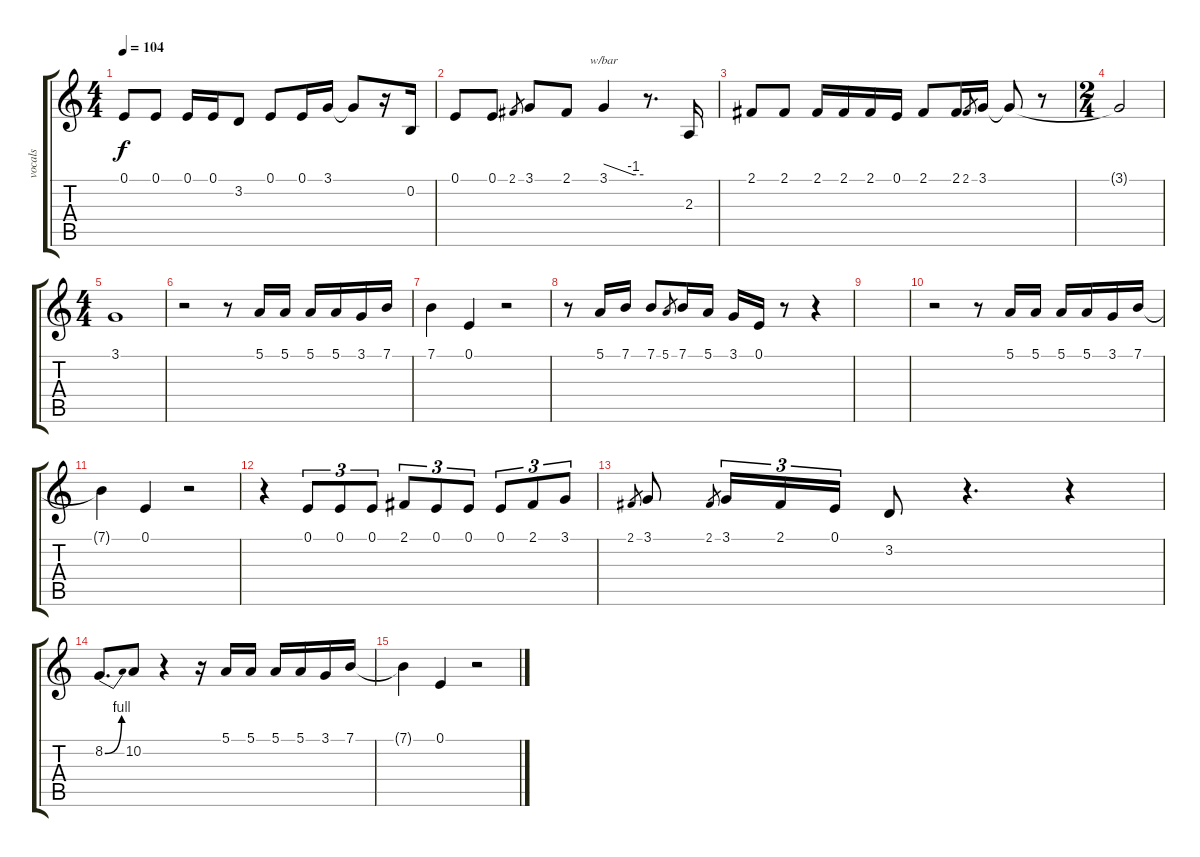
\track ("vocals" "vocals") {instrument lead2sawtooth}
\staff {score tabs}
\tuning (E4 B3 G3 D3 A2 E2) {hide}
\ts (4 4)
\tempo 104
\clef g2
\ks c
0.1.8{dy f} 0.1.8 0.1.16 0.1.16 3.2.8 0.1.8 0.1.16 3.1.16 3.1{t}.8 r.16 0.2.16 |
0.1.8 0.1.8 2.1.8{gr} 3.1.8 2.1.8 3.1.4{tbe (custom default 0 0 45 -4 60 -4)} r.8{d} 2.3.16 |
2.1.8 2.1.8 2.1.16 2.1.16 2.1.16 0.1.16 2.1.8 2.1.16 2.1.8{gr} 3.1.16 3.1{t}.8 r.8 |
\ts (2 4)
3.1{t}.2 |
\ts (4 4)
3.1.1 |
r.2 r.8 5.1.16 5.1.16 5.1.16 5.1.16 3.1.16 7.1.16 |
7.1.4 0.1.4 r.2 |
r.8 5.1.16 7.1.16 7.1.8 5.1.8{gr} 7.1.16 5.1.16 3.1.16 0.1.16 r.8 r.4 |
|
r.2 r.8 5.1.16 5.1.16 5.1.16 5.1.16 3.1.16 7.1.16 |
7.1{t}.4 0.1.4 r.2 |
r.4 0.1.8{tu (3 2)} 0.1.8{tu (3 2)} 0.1.8{tu (3 2)} 2.1.8{tu (3 2)} 0.1.8{tu (3 2)} 0.1.8{tu (3 2)} 0.1.8{tu (3 2)} 2.1.8{tu (3 2)} 3.1.8{tu (3 2)} |
2.1.8{gr} 3.1.8 2.1.8{gr} 3.1.16{tu (3 2)} 2.1.16{tu (3 2)} 0.1.16{tu (3 2)} 3.2.8 r.4{d} r.4 |
8.2{be (bend 0 0 60 4)}.8{d} 10.2.8 r.4 r.16 5.1.16 5.1.16 5.1.16 5.1.16 3.1.16 7.1.16 |
7.1{t}.4 0.1.4 r.2
